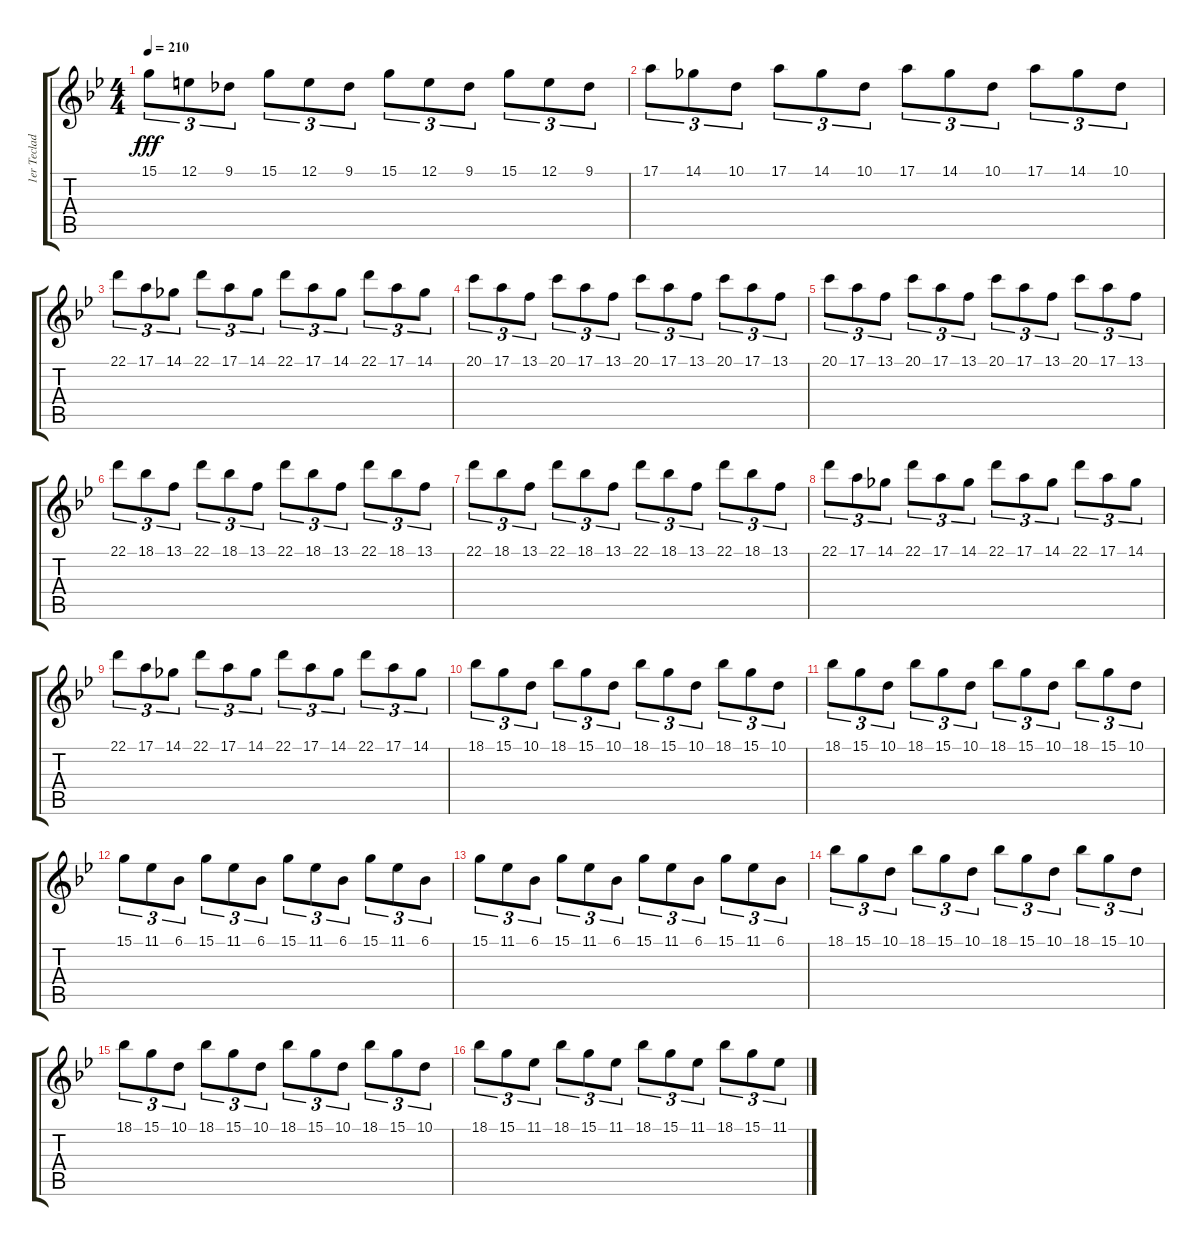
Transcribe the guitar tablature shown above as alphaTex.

\track ("1er Teclado" "1er Teclad") {instrument lead2sawtooth}
\staff {score tabs}
\tuning (E4 B3 G3 D3 A2 E2) {hide}
\ts (4 4)
\tempo 210
\clef g2
\ks gminor
15.1.8{tu (3 2) dy fff} 12.1.8{tu (3 2)} 9.1.8{tu (3 2)} 15.1.8{tu (3 2)} 12.1.8{tu (3 2)} 9.1.8{tu (3 2)} 15.1.8{tu (3 2)} 12.1.8{tu (3 2)} 9.1.8{tu (3 2)} 15.1.8{tu (3 2)} 12.1.8{tu (3 2)} 9.1.8{tu (3 2)} |
17.1.8{tu (3 2)} 14.1.8{tu (3 2)} 10.1.8{tu (3 2)} 17.1.8{tu (3 2)} 14.1.8{tu (3 2)} 10.1.8{tu (3 2)} 17.1.8{tu (3 2)} 14.1.8{tu (3 2)} 10.1.8{tu (3 2)} 17.1.8{tu (3 2)} 14.1.8{tu (3 2)} 10.1.8{tu (3 2)} |
22.1.8{tu (3 2)} 17.1.8{tu (3 2)} 14.1.8{tu (3 2)} 22.1.8{tu (3 2)} 17.1.8{tu (3 2)} 14.1.8{tu (3 2)} 22.1.8{tu (3 2)} 17.1.8{tu (3 2)} 14.1.8{tu (3 2)} 22.1.8{tu (3 2)} 17.1.8{tu (3 2)} 14.1.8{tu (3 2)} |
20.1.8{tu (3 2) instrument lead2sawtooth} 17.1.8{tu (3 2)} 13.1.8{tu (3 2)} 20.1.8{tu (3 2)} 17.1.8{tu (3 2)} 13.1.8{tu (3 2)} 20.1.8{tu (3 2)} 17.1.8{tu (3 2)} 13.1.8{tu (3 2)} 20.1.8{tu (3 2)} 17.1.8{tu (3 2)} 13.1.8{tu (3 2)} |
20.1.8{tu (3 2)} 17.1.8{tu (3 2)} 13.1.8{tu (3 2)} 20.1.8{tu (3 2)} 17.1.8{tu (3 2)} 13.1.8{tu (3 2)} 20.1.8{tu (3 2)} 17.1.8{tu (3 2)} 13.1.8{tu (3 2)} 20.1.8{tu (3 2)} 17.1.8{tu (3 2)} 13.1.8{tu (3 2)} |
22.1.8{tu (3 2)} 18.1.8{tu (3 2)} 13.1.8{tu (3 2)} 22.1.8{tu (3 2)} 18.1.8{tu (3 2)} 13.1.8{tu (3 2)} 22.1.8{tu (3 2)} 18.1.8{tu (3 2)} 13.1.8{tu (3 2)} 22.1.8{tu (3 2)} 18.1.8{tu (3 2)} 13.1.8{tu (3 2)} |
22.1.8{tu (3 2)} 18.1.8{tu (3 2)} 13.1.8{tu (3 2)} 22.1.8{tu (3 2)} 18.1.8{tu (3 2)} 13.1.8{tu (3 2)} 22.1.8{tu (3 2)} 18.1.8{tu (3 2)} 13.1.8{tu (3 2)} 22.1.8{tu (3 2)} 18.1.8{tu (3 2)} 13.1.8{tu (3 2)} |
22.1.8{tu (3 2)} 17.1.8{tu (3 2)} 14.1.8{tu (3 2)} 22.1.8{tu (3 2)} 17.1.8{tu (3 2)} 14.1.8{tu (3 2)} 22.1.8{tu (3 2)} 17.1.8{tu (3 2)} 14.1.8{tu (3 2)} 22.1.8{tu (3 2)} 17.1.8{tu (3 2)} 14.1.8{tu (3 2)} |
22.1.8{tu (3 2)} 17.1.8{tu (3 2)} 14.1.8{tu (3 2)} 22.1.8{tu (3 2)} 17.1.8{tu (3 2)} 14.1.8{tu (3 2)} 22.1.8{tu (3 2)} 17.1.8{tu (3 2)} 14.1.8{tu (3 2)} 22.1.8{tu (3 2)} 17.1.8{tu (3 2)} 14.1.8{tu (3 2)} |
18.1.8{tu (3 2)} 15.1.8{tu (3 2)} 10.1.8{tu (3 2)} 18.1.8{tu (3 2)} 15.1.8{tu (3 2)} 10.1.8{tu (3 2)} 18.1.8{tu (3 2)} 15.1.8{tu (3 2)} 10.1.8{tu (3 2)} 18.1.8{tu (3 2)} 15.1.8{tu (3 2)} 10.1.8{tu (3 2)} |
18.1.8{tu (3 2)} 15.1.8{tu (3 2)} 10.1.8{tu (3 2)} 18.1.8{tu (3 2)} 15.1.8{tu (3 2)} 10.1.8{tu (3 2)} 18.1.8{tu (3 2)} 15.1.8{tu (3 2)} 10.1.8{tu (3 2)} 18.1.8{tu (3 2)} 15.1.8{tu (3 2)} 10.1.8{tu (3 2)} |
15.1.8{tu (3 2)} 11.1.8{tu (3 2)} 6.1.8{tu (3 2)} 15.1.8{tu (3 2)} 11.1.8{tu (3 2)} 6.1.8{tu (3 2)} 15.1.8{tu (3 2)} 11.1.8{tu (3 2)} 6.1.8{tu (3 2)} 15.1.8{tu (3 2)} 11.1.8{tu (3 2)} 6.1.8{tu (3 2)} |
15.1.8{tu (3 2)} 11.1.8{tu (3 2)} 6.1.8{tu (3 2)} 15.1.8{tu (3 2)} 11.1.8{tu (3 2)} 6.1.8{tu (3 2)} 15.1.8{tu (3 2)} 11.1.8{tu (3 2)} 6.1.8{tu (3 2)} 15.1.8{tu (3 2)} 11.1.8{tu (3 2)} 6.1.8{tu (3 2)} |
18.1.8{tu (3 2)} 15.1.8{tu (3 2)} 10.1.8{tu (3 2)} 18.1.8{tu (3 2)} 15.1.8{tu (3 2)} 10.1.8{tu (3 2)} 18.1.8{tu (3 2)} 15.1.8{tu (3 2)} 10.1.8{tu (3 2)} 18.1.8{tu (3 2)} 15.1.8{tu (3 2)} 10.1.8{tu (3 2)} |
18.1.8{tu (3 2)} 15.1.8{tu (3 2)} 10.1.8{tu (3 2)} 18.1.8{tu (3 2)} 15.1.8{tu (3 2)} 10.1.8{tu (3 2)} 18.1.8{tu (3 2)} 15.1.8{tu (3 2)} 10.1.8{tu (3 2)} 18.1.8{tu (3 2)} 15.1.8{tu (3 2)} 10.1.8{tu (3 2)} |
18.1.8{tu (3 2)} 15.1.8{tu (3 2)} 11.1.8{tu (3 2)} 18.1.8{tu (3 2)} 15.1.8{tu (3 2)} 11.1.8{tu (3 2)} 18.1.8{tu (3 2)} 15.1.8{tu (3 2)} 11.1.8{tu (3 2)} 18.1.8{tu (3 2)} 15.1.8{tu (3 2)} 11.1.8{tu (3 2)}
